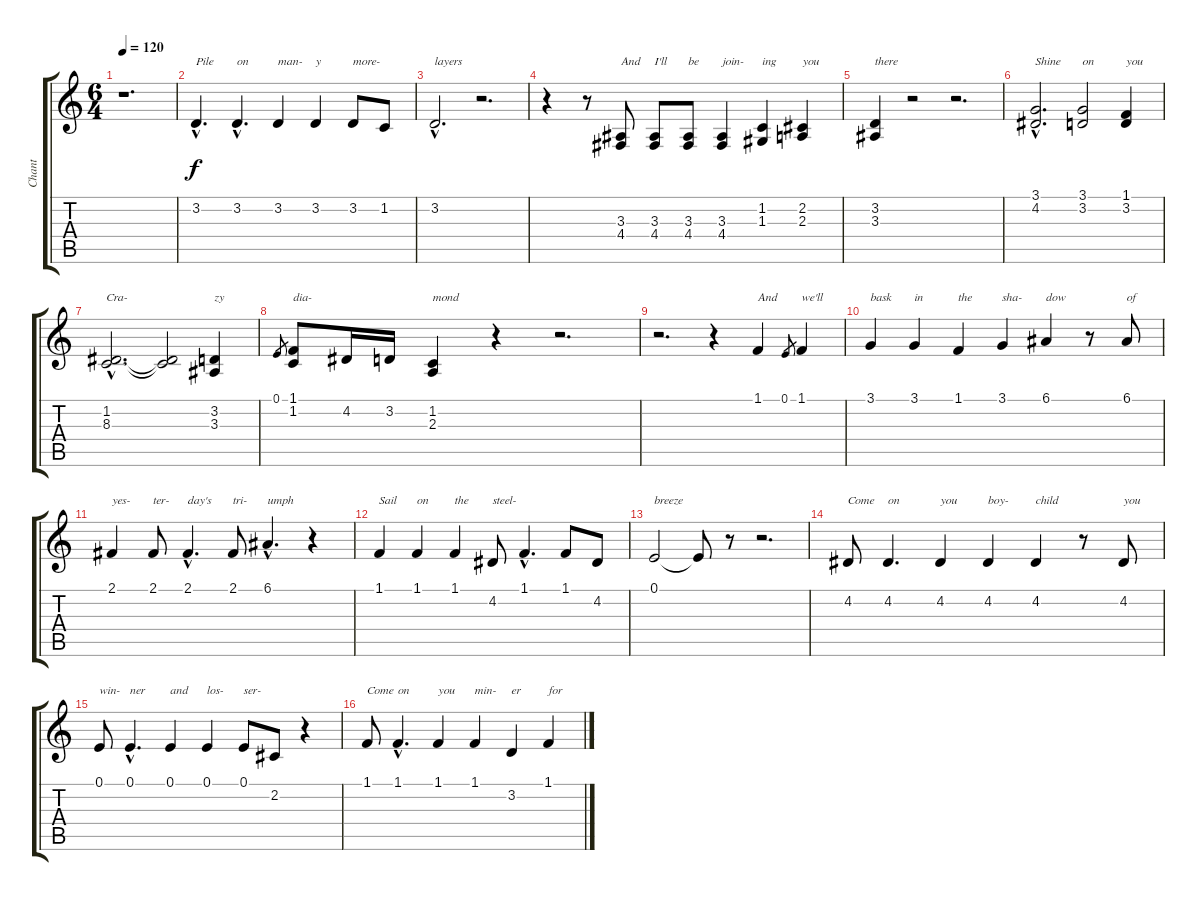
\track ("Chant" "Chant") {instrument sopranosax}
\staff {score tabs}
\tuning (E4 B3 G3 D3 A2 E2) {hide}
\ts (6 4)
\tempo 120
\clef g2
\ks c
r.1{d dy f} |
3.2{hac}.4{d txt "Pile"} 3.2{hac}.4{d txt "on"} 3.2.4{txt "man-"} 3.2.4{txt "y"} 3.2.8{txt "more-"} 1.2.8 |
3.2{hac}.2{d txt "layers"} r.2{d} |
r.4 r.8 (3.3 4.4).8{txt "And"} (3.3 4.4).8{txt "I'll"} (3.3 4.4).8{txt "be"} (3.3 4.4).4{txt "join-"} (1.2 1.3).4{txt "ing"} (2.2 2.3).4{txt "you"} |
(3.2 3.3).4{txt "there"} r.2 r.2{d} |
(3.1{hac} 4.2{hac}).2{d txt "Shine"} (3.1 3.2).2{txt "on"} (1.1 3.2).4{txt "you"} |
(1.2{hac} 8.3{hac}).2{d txt "Cra-"} (1.2{t} 8.3{t}).2 (3.2 3.3).4{txt "zy"} |
0.1.8{gr} (1.1 1.2).8{txt "dia-"} 4.2.16 3.2.16 (1.2 2.3).4{txt "mond"} r.4 r.2{d} |
r.2{d} r.4 1.1.4{txt "And"} 0.1.8{gr} 1.1.4{txt "we'll"} |
3.1.4{txt "bask"} 3.1.4{txt "in"} 1.1.4{txt "the"} 3.1.4{txt "sha-"} 6.1.4{txt "dow"} r.8 6.1.8{txt "of"} |
2.1.4{txt "yes-"} 2.1.8{txt "ter-"} 2.1{hac}.4{d txt "day's"} 2.1.8{txt "tri-"} 6.1{hac}.4{d txt "umph"} r.4 |
1.1.4{txt "Sail"} 1.1.4{txt "on"} 1.1.4{txt "the"} 4.2.8{txt "steel-"} 1.1{hac}.4{d} 1.1.8 4.2.8 |
0.1.2{txt "breeze"} 0.1{t}.8 r.8 r.2{d} |
4.2.8{txt "Come"} 4.2.4{d txt "on"} 4.2.4{txt "you"} 4.2.4{txt "boy-"} 4.2.4{txt "child"} r.8 4.2.8{txt "you"} |
0.1.8{txt "win-"} 0.1{hac}.4{d txt "ner"} 0.1.4{txt "and"} 0.1.4{txt "los-"} 0.1.8{txt "ser-"} 2.2.8 r.4 |
1.1.8{txt "Come"} 1.1{hac}.4{d txt "on"} 1.1.4{txt "you"} 1.1.4{txt "min-"} 3.2.4{txt "er"} 1.1.4{txt "for"}
